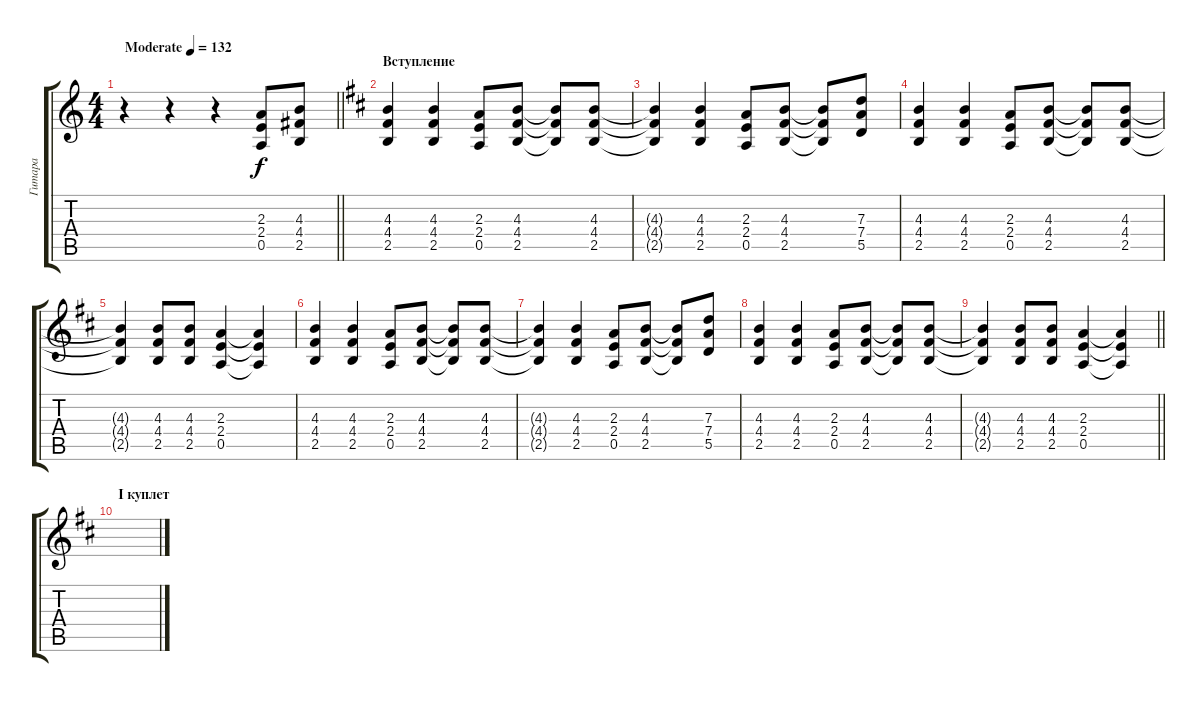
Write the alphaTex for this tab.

\track ("Гитара" "Гитара") {instrument distortionguitar}
\staff {score tabs}
\tuning (E4 B3 G3 D3 A2 E2) {hide}
\ts (4 4)
\tempo (132 "Moderate")
\clef g2
\barLineRight lightlight
\ks c
r.4{dy f instrument distortionguitar} r.4 r.4 (2.3 2.4 0.5).8 (4.3 4.4 2.5).8 |
\section ("" "Вступление")
\ks bminor
(4.3 4.4 2.5).4 (4.3 4.4 2.5).4 (2.3 2.4 0.5).8 (4.3 4.4 2.5).8 (4.3{t} 4.4{t} 2.5{t}).8 (4.3 4.4 2.5).8 |
(4.3{t} 4.4{t} 2.5{t}).4 (4.3 4.4 2.5).4 (2.3 2.4 0.5).8 (4.3 4.4 2.5).8 (4.3{t} 4.4{t} 2.5{t}).8 (7.3 7.4 5.5).8 |
(4.3 4.4 2.5).4 (4.3 4.4 2.5).4 (2.3 2.4 0.5).8 (4.3 4.4 2.5).8 (4.3{t} 4.4{t} 2.5{t}).8 (4.3 4.4 2.5).8 |
(4.3{t} 4.4{t} 2.5{t}).4 (4.3 4.4 2.5).8 (4.3 4.4 2.5).8 (2.3 2.4 0.5).4 (2.3{t} 2.4{t} 0.5{t}).4 |
(4.3 4.4 2.5).4 (4.3 4.4 2.5).4 (2.3 2.4 0.5).8 (4.3 4.4 2.5).8 (4.3{t} 4.4{t} 2.5{t}).8 (4.3 4.4 2.5).8 |
(4.3{t} 4.4{t} 2.5{t}).4 (4.3 4.4 2.5).4 (2.3 2.4 0.5).8 (4.3 4.4 2.5).8 (4.3{t} 4.4{t} 2.5{t}).8 (7.3 7.4 5.5).8 |
(4.3 4.4 2.5).4 (4.3 4.4 2.5).4 (2.3 2.4 0.5).8 (4.3 4.4 2.5).8 (4.3{t} 4.4{t} 2.5{t}).8 (4.3 4.4 2.5).8 |
\barLineRight lightlight
(4.3{t} 4.4{t} 2.5{t}).4 (4.3 4.4 2.5).8 (4.3 4.4 2.5).8 (2.3 2.4 0.5).4 (2.3{t} 2.4{t} 0.5{t}).4 |
\section ("" "I куплет")
